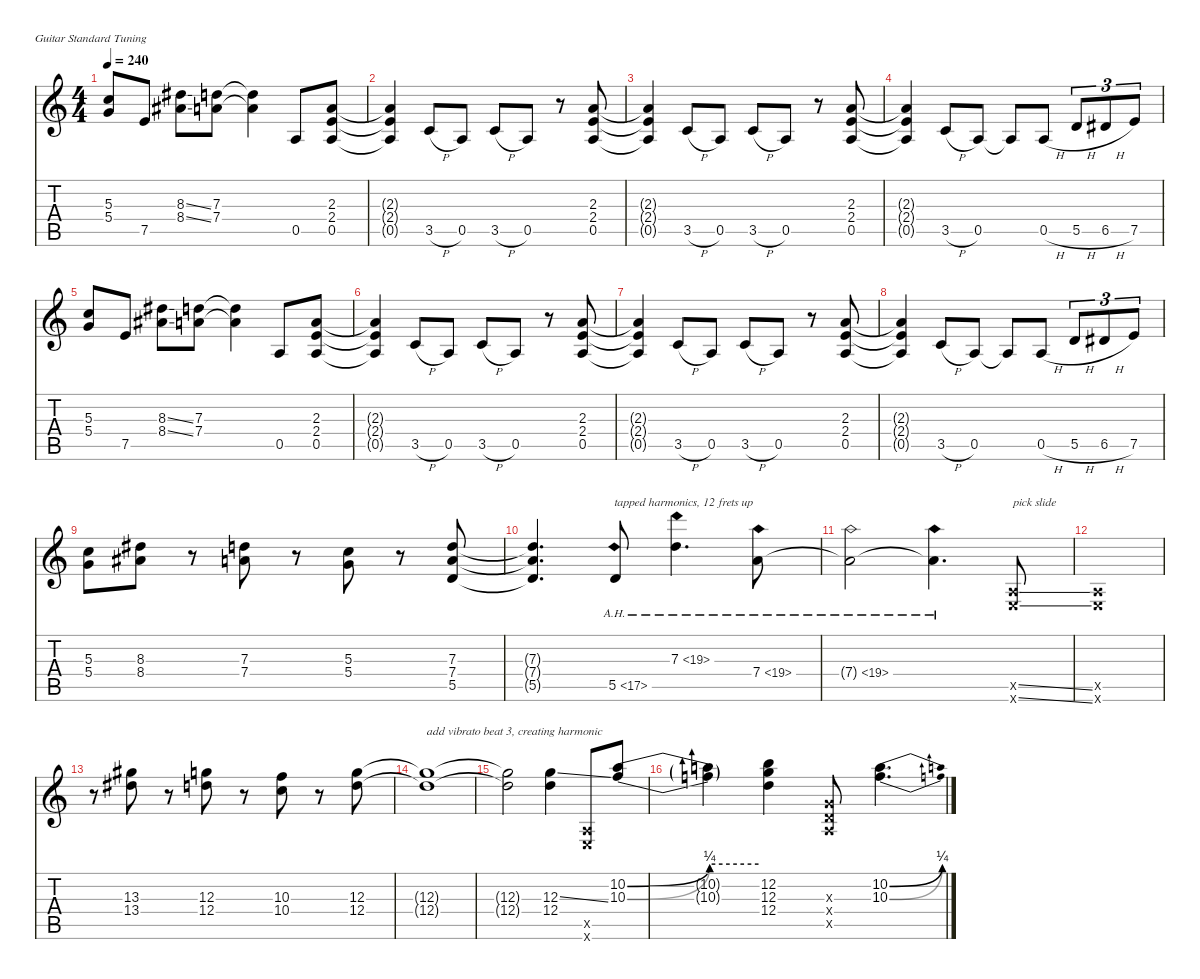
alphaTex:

\defaultSystemsLayout 4
\hideDynamics
\bracketExtendMode nobrackets
\singleTrackTrackNamePolicy hidden
\multiTrackTrackNamePolicy hidden
\otherSystemsTrackNameOrientation horizontal
\track ("Guitar" "dist.guit.") {instrument distortionguitar}
\staff {score tabs}
\tuning (E4 B3 G3 D3 A2 E2)
\ts (4 4)
\tempo 240
\clef g2
\ks c
(5.3 5.4).8{dy f beam Up} 7.5.8{beam Up} (8.3{ss acc #} 8.4{ss acc #}).8{beam Down} (7.3 7.4).8{beam Down} (7.3{t} 7.4{t}).4{beam Down} 0.5.8{beam Up} (2.3 2.4 0.5).8{beam Up} |
(2.3{t} 2.4{t} 0.5{t}).4{beam Up} 3.5{h}.8{beam Up} 0.5.8{beam Up} 3.5{h}.8{beam Up} 0.5.8{beam Up} r.8{beam Up} (2.3 2.4 0.5).8{beam Up} |
(2.3{t} 2.4{t} 0.5{t}).4{beam Up} 3.5{h}.8{beam Up} 0.5.8{beam Up} 3.5{h}.8{beam Up} 0.5.8{beam Up} r.8{beam Up} (2.3 2.4 0.5).8{beam Up} |
(2.3{t} 2.4{t} 0.5{t}).4{beam Up} 3.5{h}.8{beam Up} 0.5.8{beam Up} 0.5{t}.8{beam Up} 0.5{h}.8{beam Up} 5.5{h}.8{tu (3 2) beam Up} 6.5{h acc #}.8{tu (3 2) beam Up} 7.5.8{tu (3 2) beam Up} |
(5.3 5.4).8{beam Up} 7.5.8{beam Up} (8.3{ss acc #} 8.4{ss acc #}).8{beam Down} (7.3 7.4).8{beam Down} (7.3{t} 7.4{t}).4{beam Down} 0.5.8{beam Up} (2.3 2.4 0.5).8{beam Up} |
(2.3{t} 2.4{t} 0.5{t}).4{beam Up} 3.5{h}.8{beam Up} 0.5.8{beam Up} 3.5{h}.8{beam Up} 0.5.8{beam Up} r.8{beam Up} (2.3 2.4 0.5).8{beam Up} |
(2.3{t} 2.4{t} 0.5{t}).4{beam Up} 3.5{h}.8{beam Up} 0.5.8{beam Up} 3.5{h}.8{beam Up} 0.5.8{beam Up} r.8{beam Up} (2.3 2.4 0.5).8{beam Up} |
(2.3{t} 2.4{t} 0.5{t}).4{beam Up} 3.5{h}.8{beam Up} 0.5.8{beam Up} 0.5{t}.8{beam Up} 0.5{h}.8{beam Up} 5.5{h}.8{tu (3 2) beam Up} 6.5{h acc #}.8{tu (3 2) beam Up} 7.5.8{tu (3 2) beam Up} |
(5.3 5.4).8{beam Down} (8.3{acc #} 8.4{acc #}).8{beam Down} r.8{beam Down} (7.3 7.4).8{beam Down} r.8{beam Down} (5.3 5.4).8{beam Up} r.8{beam Up} (7.3 7.4 5.5).8{beam Up} |
(7.3{t} 7.4{t} 5.5{t}).4{d beam Up} 5.5{ah 12}.8{txt "tapped harmonics, 12 frets up" beam Up} 7.3{ah 12}.4{d beam Down} 7.4{ah 12}.8{beam Down} |
7.4{ah 12 t}.2{beam Down} 7.4{ah 12 t}.4{d beam Down} (0.5{ss x} 0.6{ss x}).8{txt "pick slide" beam Up} |
(0.5{x} 0.6{x}).1{beam Up} |
r.8{beam Down} (13.3{acc #} 13.4{acc #}).8{beam Down} r.8{beam Down} (12.3 12.4).8{beam Down} r.8{beam Down} (10.3 10.4).8{beam Down} r.8{beam Down} (12.3 12.4).8{beam Down} |
(12.3{t} 12.4{t}).1{txt "add vibrato beat 3, creating harmonic" beam Down} |
(12.3{t} 12.4{t}).2{beam Down} (12.3{ss} 12.4).4{beam Down} (0.5{x} 0.6{x}).8{beam Up} (10.2{be (bend 0 0 60 1)} 10.3{be (bend 0 0 60 1)}).8{beam Up} |
(10.2{be (hold 0 1 60 1) t} 10.3{be (hold 0 1 60 1) t}).4{beam Down} (12.2 12.3 12.4).4{beam Down} (0.3{x} 0.4{x} 0.5{x}).8{beam Up} (10.2{be (bend 0 0 30 1)} 10.3{be (bend 0 0 30 1)}).4{d beam Down}
